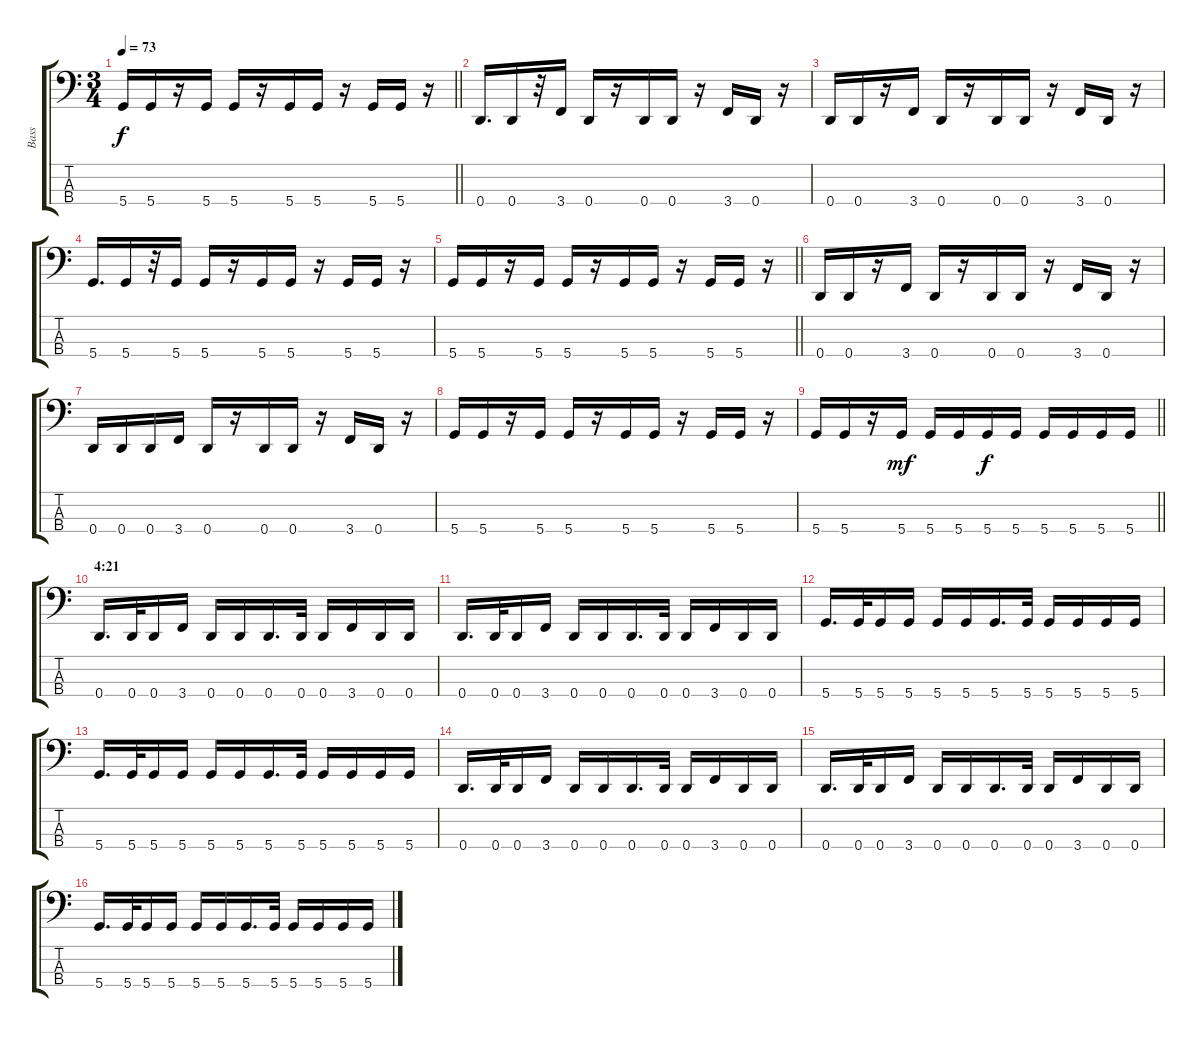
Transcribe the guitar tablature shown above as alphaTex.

\track ("Bass" "Bass") {instrument electricbassfinger}
\staff {score tabs}
\tuning (G2 D2 A1 D1) {hide}
\ts (3 4)
\tempo 73
\clef f4
\barLineRight lightlight
\ks c
5.4.16{dy f} 5.4.16 r.16 5.4.16 5.4.16 r.16 5.4.16 5.4.16 r.16 5.4.16 5.4.16 r.16 |
0.4.16{d} 0.4.16 r.32 3.4.16 0.4.16 r.16 0.4.16 0.4.16 r.16 3.4.16 0.4.16 r.16 |
0.4.16 0.4.16 r.16 3.4.16 0.4.16 r.16 0.4.16 0.4.16 r.16 3.4.16 0.4.16 r.16 |
5.4.16{d} 5.4.16 r.32 5.4.16 5.4.16 r.16 5.4.16 5.4.16 r.16 5.4.16 5.4.16 r.16 |
\barLineRight lightlight
5.4.16 5.4.16 r.16 5.4.16 5.4.16 r.16 5.4.16 5.4.16 r.16 5.4.16 5.4.16 r.16 |
0.4.16 0.4.16 r.16 3.4.16 0.4.16 r.16 0.4.16 0.4.16 r.16 3.4.16 0.4.16 r.16 |
0.4.16 0.4.16 0.4.16 3.4.16 0.4.16 r.16 0.4.16 0.4.16 r.16 3.4.16 0.4.16 r.16 |
5.4.16 5.4.16 r.16 5.4.16 5.4.16 r.16 5.4.16 5.4.16 r.16 5.4.16 5.4.16 r.16 |
\barLineRight lightlight
5.4.16 5.4.16 r.16 5.4.16{dy mf} 5.4.16 5.4.16 5.4.16{dy f} 5.4.16 5.4.16 5.4.16 5.4.16 5.4.16 |
\section ("" "4:21")
0.4.16{d} 0.4.32 0.4.16 3.4.16 0.4.16 0.4.16 0.4.16{d} 0.4.32 0.4.16 3.4.16 0.4.16 0.4.16 |
0.4.16{d} 0.4.32 0.4.16 3.4.16 0.4.16 0.4.16 0.4.16{d} 0.4.32 0.4.16 3.4.16 0.4.16 0.4.16 |
5.4.16{d} 5.4.32 5.4.16 5.4.16 5.4.16 5.4.16 5.4.16{d} 5.4.32 5.4.16 5.4.16 5.4.16 5.4.16 |
5.4.16{d} 5.4.32 5.4.16 5.4.16 5.4.16 5.4.16 5.4.16{d} 5.4.32 5.4.16 5.4.16 5.4.16 5.4.16 |
0.4.16{d} 0.4.32 0.4.16 3.4.16 0.4.16 0.4.16 0.4.16{d} 0.4.32 0.4.16 3.4.16 0.4.16 0.4.16 |
0.4.16{d} 0.4.32 0.4.16 3.4.16 0.4.16 0.4.16 0.4.16{d} 0.4.32 0.4.16 3.4.16 0.4.16 0.4.16 |
5.4.16{d} 5.4.32 5.4.16 5.4.16 5.4.16 5.4.16 5.4.16{d} 5.4.32 5.4.16 5.4.16 5.4.16 5.4.16
